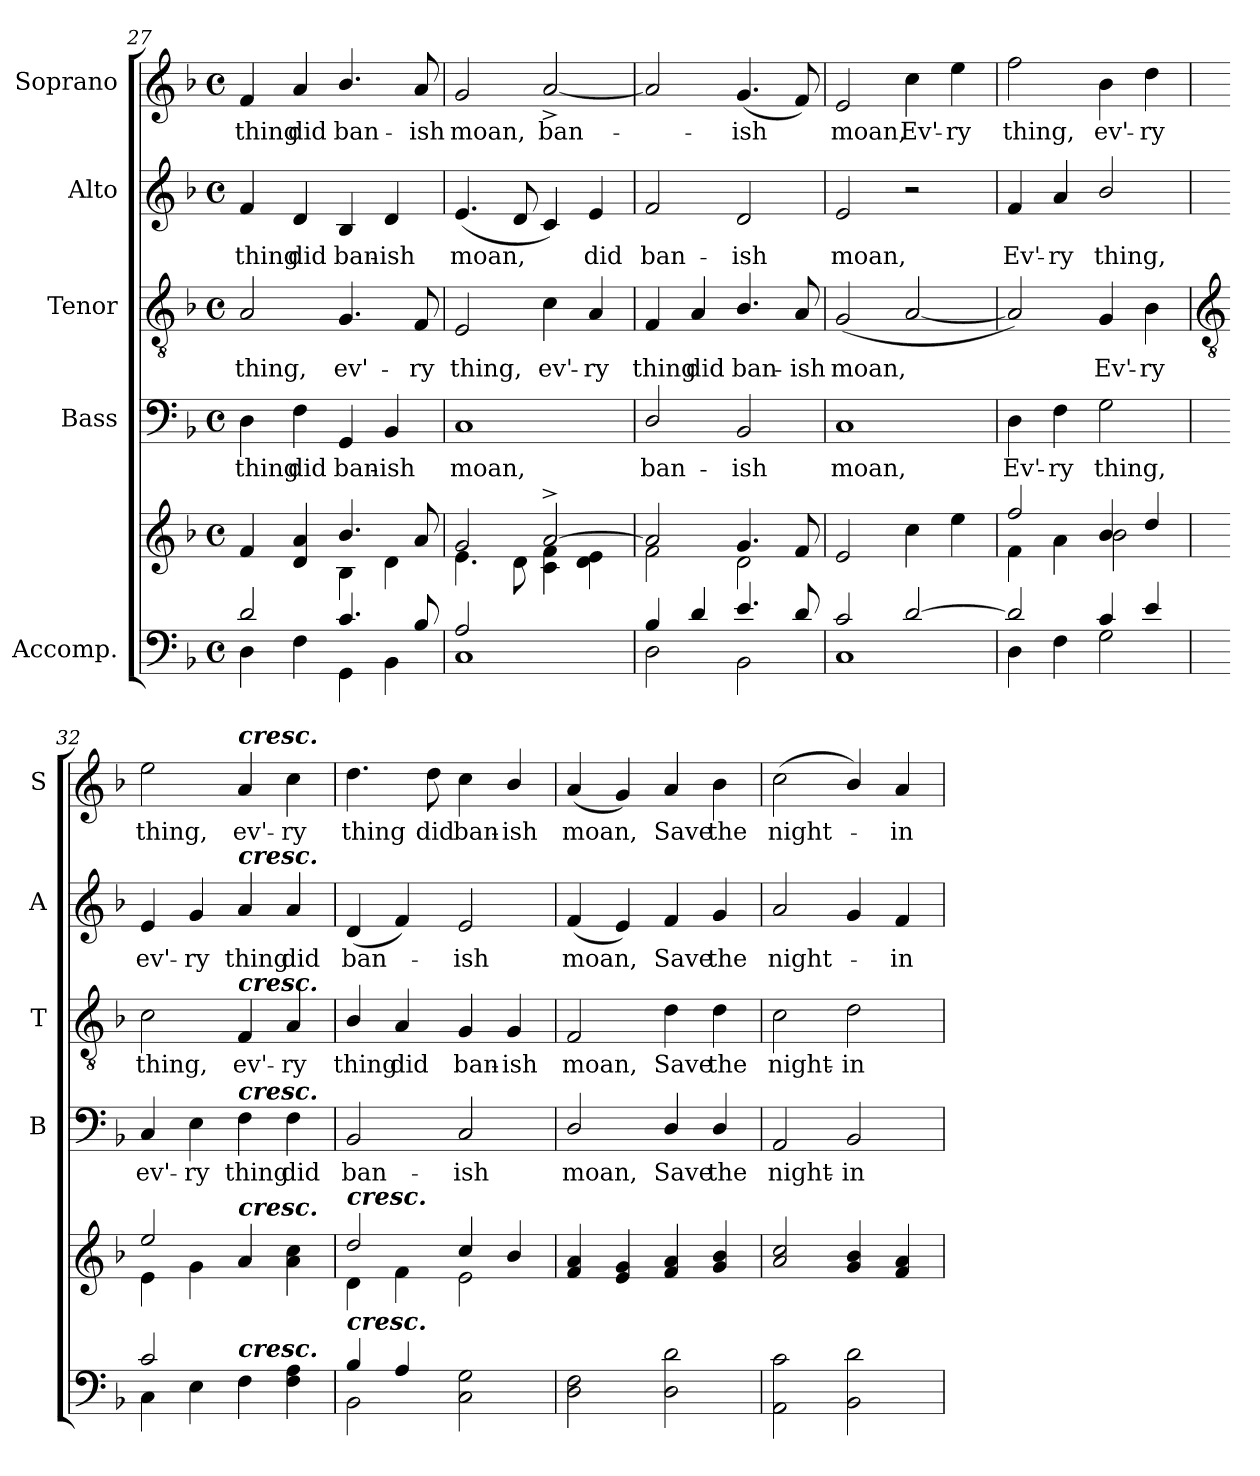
**kern	**kern	**kern	**text	**kern	**text	**kern	**text	**kern	**text
*part5	*part5	*part4	*part4	*part3	*part3	*part2	*part2	*part1	*part1
*staff6	*staff5	*staff4	*staff4	*staff3	*staff3	*staff2	*staff2	*staff1	*staff1
*I"Accomp.	*	*I"Bass	*	*I"Tenor	*	*I"Alto	*	*I"Soprano	*
*	*	*I'B	*	*I'T	*	*I'A	*	*I'S	*
*clefF4	*clefG2	*clefF4	*	*clefGv2	*	*clefG2	*	*clefG2	*
*k[b-]	*k[b-]	*k[b-]	*	*k[b-]	*	*k[b-]	*	*k[b-]	*
*F:	*F:	*F:	*	*F:	*	*F:	*	*F:	*
*M4/4	*M4/4	*M4/4	*	*M4/4	*	*M4/4	*	*M4/4	*
*met(c)	*met(c)	*met(c)	*	*met(c)	*	*met(c)	*	*met(c)	*
=27	=27	=27	=27	=27	=27	=27	=27	=27	=27
*^	*^	*	*	*	*	*	*	*	*
!	!	!	!	!	!LO:LY:b	!	!LO:LY:b	!	!LO:LY:b	!	!LO:LY:b
2d/	4D\	4f/	2ryy	4D	thing	2A	thing,	4f	thing	4f	thing
!	!	!	!	!	!LO:LY:b	!	!	!	!LO:LY:b	!	!LO:LY:b
.	4F\	4d/ 4a/	.	4F	did	.	.	4d	did	4a	did
!	!	!	!	!	!LO:LY:b	!	!LO:LY:b	!	!LO:LY:b	!	!LO:LY:b
4.c/	4GG\	4.b-/	4B-\	4GG	ban-	4.G	ev'-	4B-	ban-	4.b-/	ban-
!	!	!	!	!	!LO:LY:b	!	!	!	!LO:LY:b	!	!
.	4BB-\	.	4d\	4BB-	-ish	.	.	4d	-ish	.	.
!	!	!	!	!	!	!	!LO:LY:b	!	!	!	!LO:LY:b
8B-/	.	8a/	.	.	.	8F	-ry	.	.	8a	-ish
=28	=28	=28	=28	=28	=28	=28	=28	=28	=28	=28	=28
!	!	!	!	!	!LO:LY:b	!	!LO:LY:b	!	!LO:LY:b	!	!LO:LY:b
2A/	1C\	2g/	4.e\	1C	moan,	2E	thing,	(<4.e	moan,	2g	moan,
.	.	.	8d\	.	.	.	.	8d	.	.	.
!	!	!	!	!	!	!	!LO:LY:b	!	!	!	!LO:LY:b
2ryy	.	[2a^/	4c\ 4f\	.	.	4c	ev'-	4c)	.	[2a^	ban-
!	!	!	!	!	!	!	!LO:LY:b	!	!LO:LY:b	!	!
.	.	.	4d\ 4e\	.	.	4A	-ry	4e	did	.	.
=29	=29	=29	=29	=29	=29	=29	=29	=29	=29	=29	=29
!	!	!	!	!	!LO:LY:b	!	!LO:LY:b	!	!LO:LY:b	!	!
4B-/	2D\	2a/]	2f\	2D/	ban-	4F	thing	2f	ban-	2a]	.
!	!	!	!	!	!	!	!LO:LY:b	!	!	!	!
4d/	.	.	.	.	.	4A	did	.	.	.	.
!	!	!	!	!	!LO:LY:b	!	!LO:LY:b	!	!LO:LY:b	!	!LO:LY:b
4.e/	2BB-\	4.g/	2d\	2BB-	-ish	4.B-/	ban-	2d	-ish	(<4.g	ish
!	!	!	!	!	!	!	!LO:LY:b	!	!	!	!
8d/	.	8f/	.	.	.	8A	-ish	.	.	8f)	.
=30	=30	=30	=30	=30	=30	=30	=30	=30	=30	=30	=30
!	!	!	!	!	!LO:LY:b	!	!LO:LY:b	!	!LO:LY:b	!	!LO:LY:b
2c/	1C\	2e/	1ryy	1C	moan,	(<2G	moan,	2e	moan,	2e	moan,
!	!	!	!	!	!	!	!	!	!	!	!LO:LY:b
[2d/	.	4cc\	.	.	.	[2A	.	2r	.	4cc	Ev'-
!	!	!	!	!	!	!	!	!	!	!	!LO:LY:b
.	.	4ee\	.	.	.	.	.	.	.	4ee	-ry
=31	=31	=31	=31	=31	=31	=31	=31	=31	=31	=31	=31
!	!	!	!	!	!LO:LY:b	!	!	!	!LO:LY:b	!	!LO:LY:b
2d/]	4D\	2ff/	4f\	4D	Ev'-	2A])	.	4f	Ev'-	2ff	thing,
!	!	!	!	!	!LO:LY:b	!	!	!	!LO:LY:b	!	!
.	4F\	.	4a\	4F	-ry	.	.	4a	-ry	.	.
!	!	!	!	!	!LO:LY:b	!	!LO:LY:b	!	!LO:LY:b	!	!LO:LY:b
4c/	2G\	4b-/	2b-\	2G	thing,	4G	Ev'-	2b-/	thing,	4b-	ev'-
!	!	!	!	!	!	!	!LO:LY:b	!	!	!	!LO:LY:b
4e/	.	4dd/	.	.	.	4B-	-ry	.	.	4dd	-ry
!!LO:LB:g=z
=32	=32	=32	=32	=32	=32	=32	=32	=32	=32	=32	=32
*	*	*	*	*	*	*clefGv2	*	*	*	*	*
!	!	!	!	!	!LO:LY:b	!	!LO:LY:b	!	!LO:LY:b	!	!LO:LY:b
2c/	4C\	2ee/	4e\	4C	ev'-	2c	thing,	4e	ev'-	2ee	thing,
!	!	!	!	!	!LO:LY:b	!	!	!	!LO:LY:b	!	!
.	4E\	.	4g\	4E	-ry	.	.	4g	-ry	.	.
!	!	!	!	!	!	!	!	!	!	!LO:TX:a:Bi:t=cresc.	!
!	!	!	!	!	!	!	!	!LO:TX:a:Bi:t=cresc.	!	!	!
!	!	!	!	!	!	!LO:TX:a:Bi:t=cresc.	!	!	!	!	!
!	!	!	!	!LO:TX:a:Bi:t=cresc.	!	!	!	!	!	!	!
!	!	!LO:TX:a:Bi:t=cresc.	!	!	!	!	!	!	!	!	!
!LO:TX:a:Bi:t=cresc.	!	!	!	!	!	!	!	!	!	!	!
!	!	!	!	!	!LO:LY:b	!	!LO:LY:b	!	!LO:LY:b	!	!LO:LY:b
2ryy	4F\	4a	2ryy	4F	thing	4F	ev'-	4a	thing	4a	ev'-
!	!	!	!	!	!LO:LY:b	!	!LO:LY:b	!	!LO:LY:b	!	!LO:LY:b
.	4F\ 4A\	4a 4cc	.	4F	did	4A	-ry	4a	did	4cc	-ry
=33	=33	=33	=33	=33	=33	=33	=33	=33	=33	=33	=33
!	!	!LO:TX:a:Bi:t=cresc.	!	!	!	!	!	!	!	!	!
!LO:TX:a:Bi:t=cresc.	!	!	!	!	!	!	!	!	!	!	!
!	!	!	!	!	!LO:LY:b	!	!LO:LY:b	!	!LO:LY:b	!	!LO:LY:b
4B-/	2BB-\	2dd/	4d\	2BB-	ban-	4B-/	thing	(<4d	ban-	4.dd	thing
!	!	!	!	!	!	!	!LO:LY:b	!	!	!	!
4A/	.	.	4f\	.	.	4A	did	4f)	.	.	.
!	!	!	!	!	!	!	!	!	!	!	!LO:LY:b
.	.	.	.	.	.	.	.	.	.	8dd	did
!	!	!	!	!	!LO:LY:b	!	!LO:LY:b	!	!LO:LY:b	!	!LO:LY:b
2ryy	2C\ 2G\	4cc/	2e\	2C	-ish	4G	ban-	2e	ish	4cc	ban-
!	!	!	!	!	!	!	!LO:LY:b	!	!	!	!LO:LY:b
.	.	4b-/	.	.	.	4G	-ish	.	.	4b-/	-ish
=34	=34	=34	=34	=34	=34	=34	=34	=34	=34	=34	=34
!	!	!	!	!	!LO:LY:b	!	!LO:LY:b	!	!LO:LY:b	!	!LO:LY:b
1ryy	2D\ 2F\	4f 4a	1ryy	2D/	moan,	2F	moan,	(<4f	moan,	(<4a	moan,
.	.	4e 4g	.	.	.	.	.	4e)	.	4g)	.
!	!	!	!	!	!LO:LY:b	!	!LO:LY:b	!	!LO:LY:b	!	!LO:LY:b
.	2D\ 2d\	4f 4a	.	4D/	Save	4d	Save	4f	Save	4a	Save
!	!	!	!	!	!LO:LY:b	!	!LO:LY:b	!	!LO:LY:b	!	!LO:LY:b
.	.	4g 4b-	.	4D/	the	4d	the	4g	the	4b-	the
=35	=35	=35	=35	=35	=35	=35	=35	=35	=35	=35	=35
!	!	!	!	!	!LO:LY:b	!	!LO:LY:b	!	!LO:LY:b	!	!LO:LY:b
1ryy	2AA\ 2c\	2a 2cc	1ryy	2AA	night-	2c	night-	2a	night-	(<2cc	night-
!	!	!	!	!	!LO:LY:b	!	!LO:LY:b	!	!	!	!
.	2BB-\ 2d\	4g/ 4b-/	.	2BB-	-in-	2d	-in-	4g	.	4b-/)	.
!	!	!	!	!	!	!	!	!	!LO:LY:b	!	!LO:LY:b
.	.	4f 4a	.	.	.	.	.	4f	in-	4a	in-
*v	*v	*	*	*	*	*	*	*	*	*	*
*	*v	*v	*	*	*	*	*	*	*	*
=	=	=	=	=	=	=	=	=	=
*-	*-	*-	*-	*-	*-	*-	*-	*-	*-
